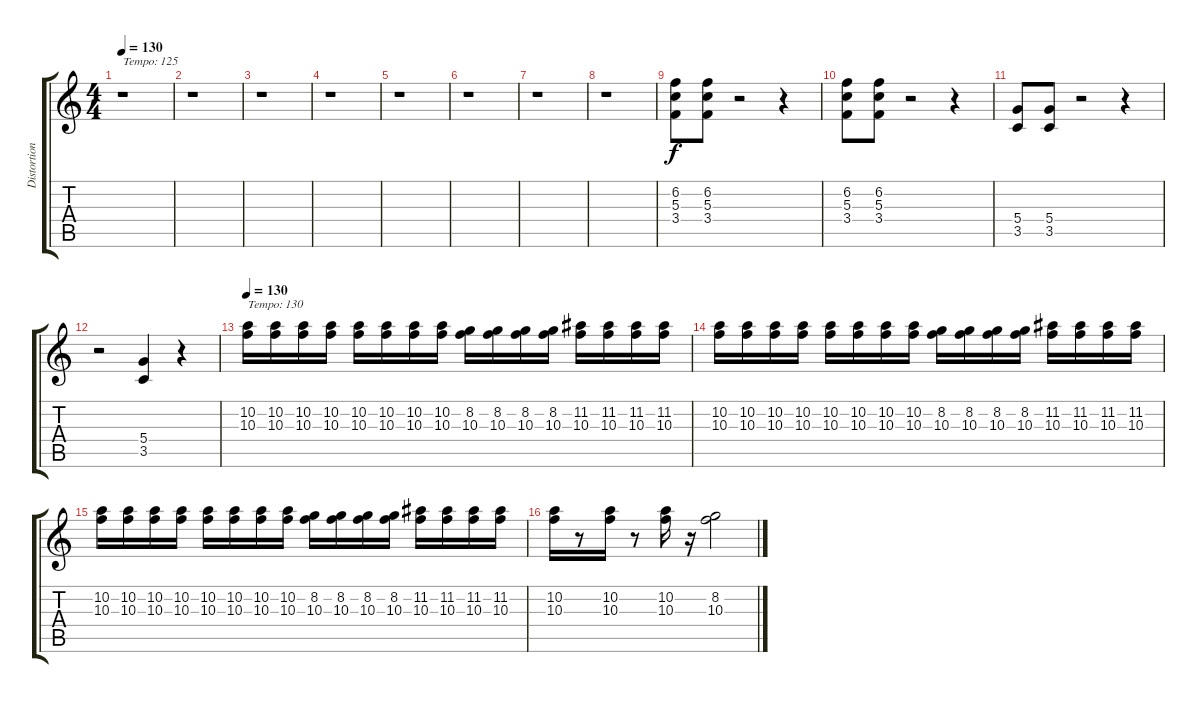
\track ("Distortion Guitar 1" "Distortion") {instrument distortionguitar}
\staff {score tabs}
\tuning (E4 B3 G3 D3 A2 D2) {hide}
\ts (4 4)
\tempo 130
\tempo 125
\tempo 130
\clef g2
\ks c
r.1{txt "Tempo: 125" dy f instrument distortionguitar} |
r.1 |
r.1 |
r.1 |
r.1 |
r.1 |
r.1 |
r.1 |
(6.2 5.3 3.4).8 (6.2 5.3 3.4).8 r.2 r.4 |
(6.2 5.3 3.4).8 (6.2 5.3 3.4).8 r.2 r.4 |
(5.4 3.5).8 (5.4 3.5).8 r.2 r.4 |
r.2 (5.4 3.5).4 r.4 |
\tempo 130
(10.2 10.3).16{txt "Tempo: 130"} (10.2 10.3).16 (10.2 10.3).16 (10.2 10.3).16 (10.2 10.3).16 (10.2 10.3).16 (10.2 10.3).16 (10.2 10.3).16 (8.2 10.3).16 (8.2 10.3).16 (8.2 10.3).16 (8.2 10.3).16 (11.2 10.3).16 (11.2 10.3).16 (11.2 10.3).16 (11.2 10.3).16 |
(10.2 10.3).16 (10.2 10.3).16 (10.2 10.3).16 (10.2 10.3).16 (10.2 10.3).16 (10.2 10.3).16 (10.2 10.3).16 (10.2 10.3).16 (8.2 10.3).16 (8.2 10.3).16 (8.2 10.3).16 (8.2 10.3).16 (11.2 10.3).16 (11.2 10.3).16 (11.2 10.3).16 (11.2 10.3).16 |
(10.2 10.3).16 (10.2 10.3).16 (10.2 10.3).16 (10.2 10.3).16 (10.2 10.3).16 (10.2 10.3).16 (10.2 10.3).16 (10.2 10.3).16 (8.2 10.3).16 (8.2 10.3).16 (8.2 10.3).16 (8.2 10.3).16 (11.2 10.3).16 (11.2 10.3).16 (11.2 10.3).16 (11.2 10.3).16 |
(10.2 10.3).16 r.8 (10.2 10.3).16 r.8 (10.2 10.3).16 r.16 (8.2 10.3).2
